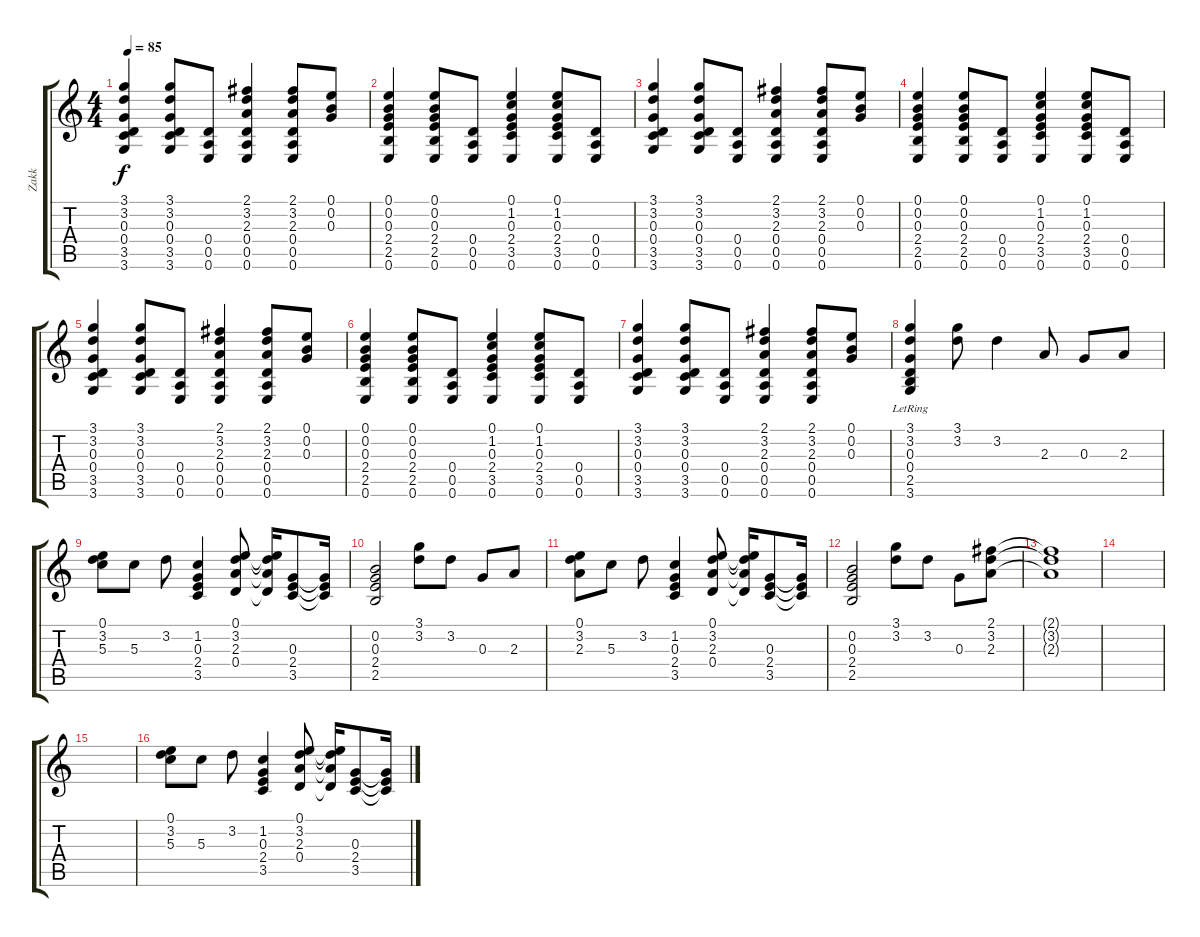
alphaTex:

\track ("Zakk" "Zakk") {instrument acousticguitarnylon}
\staff {score tabs}
\tuning (E4 B3 G3 D3 A2 E2) {hide}
\ts (4 4)
\tempo 85
\clef g2
\ks c
(3.1 3.2 0.3 0.4 3.5 3.6).4{dy f} (3.1 3.2 0.3 0.4 3.5 3.6).8 (0.4 0.5 0.6).8 (2.1 3.2 2.3 0.4 0.5 0.6).4 (2.1 3.2 2.3 0.4 0.5 0.6).8 (0.1 0.2 0.3).8 |
(0.1 0.2 0.3 2.4 2.5 0.6).4 (0.1 0.2 0.3 2.4 2.5 0.6).8 (0.4 0.5 0.6).8 (0.1 1.2 0.3 2.4 3.5 0.6).4 (0.1 1.2 0.3 2.4 3.5 0.6).8 (0.4 0.5 0.6).8 |
(3.1 3.2 0.3 0.4 3.5 3.6).4 (3.1 3.2 0.3 0.4 3.5 3.6).8 (0.4 0.5 0.6).8 (2.1 3.2 2.3 0.4 0.5 0.6).4 (2.1 3.2 2.3 0.4 0.5 0.6).8 (0.1 0.2 0.3).8 |
(0.1 0.2 0.3 2.4 2.5 0.6).4 (0.1 0.2 0.3 2.4 2.5 0.6).8 (0.4 0.5 0.6).8 (0.1 1.2 0.3 2.4 3.5 0.6).4 (0.1 1.2 0.3 2.4 3.5 0.6).8 (0.4 0.5 0.6).8 |
(3.1 3.2 0.3 0.4 3.5 3.6).4 (3.1 3.2 0.3 0.4 3.5 3.6).8 (0.4 0.5 0.6).8 (2.1 3.2 2.3 0.4 0.5 0.6).4 (2.1 3.2 2.3 0.4 0.5 0.6).8 (0.1 0.2 0.3).8 |
(0.1 0.2 0.3 2.4 2.5 0.6).4 (0.1 0.2 0.3 2.4 2.5 0.6).8 (0.4 0.5 0.6).8 (0.1 1.2 0.3 2.4 3.5 0.6).4 (0.1 1.2 0.3 2.4 3.5 0.6).8 (0.4 0.5 0.6).8 |
(3.1 3.2 0.3 0.4 3.5 3.6).4 (3.1 3.2 0.3 0.4 3.5 3.6).8 (0.4 0.5 0.6).8 (2.1 3.2 2.3 0.4 0.5 0.6).4 (2.1 3.2 2.3 0.4 0.5 0.6).8 (0.1 0.2 0.3).8 |
(3.1 3.2 0.3 0.4{lr} 2.5{lr} 3.6{lr}).4 (3.1 3.2).8 3.2.4 2.3.8 0.3.8 2.3.8 |
(0.1 3.2 5.3).8 5.3.8 3.2.8 (1.2 0.3 2.4 3.5).4 (0.1 3.2 2.3 0.4).8 (0.1{t} 3.2{t} 2.3{t} 0.4{t}).16 (0.3 2.4 3.5).8 (0.3{t} 2.4{t} 3.5{t}).16 |
(0.2 0.3 2.4 2.5).2 (3.1 3.2).8 3.2.8 0.3.8 2.3.8 |
(0.1 3.2 2.3).8 5.3.8 3.2.8 (1.2 0.3 2.4 3.5).4 (0.1 3.2 2.3 0.4).8 (0.1{t} 3.2{t} 2.3{t} 0.4{t}).16 (0.3 2.4 3.5).8 (0.3{t} 2.4{t} 3.5{t}).16 |
(0.2 0.3 2.4 2.5).2 (3.1 3.2).8 3.2.8 0.3.8 (2.1 3.2 2.3).8 |
(2.1{t} 3.2{t} 2.3{t}).1 |
|
|
(0.1 3.2 5.3).8 5.3.8 3.2.8 (1.2 0.3 2.4 3.5).4 (0.1 3.2 2.3 0.4).8 (0.1{t} 3.2{t} 2.3{t} 0.4{t}).16 (0.3 2.4 3.5).8 (0.3{t} 2.4{t} 3.5{t}).16
